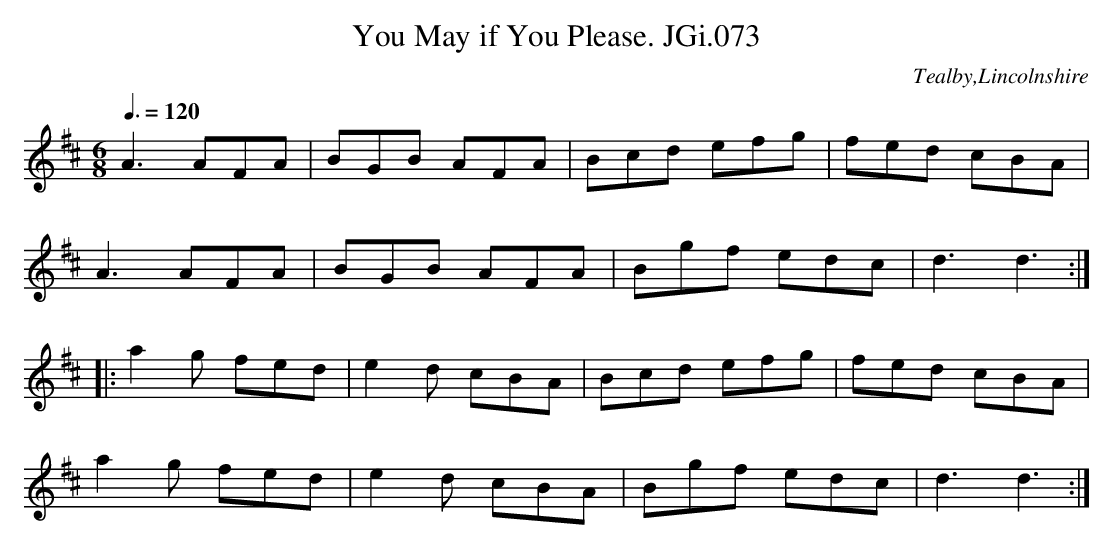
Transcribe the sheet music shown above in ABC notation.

X:1
T:You May if You Please. JGi.073
L:1/8
M:6/8
O:Tealby,Lincolnshire
Q:3/8=120
K:D
A3 AFA|BGB AFA|Bcd efg|fed cBA|
A3AFA|BGB AFA|Bgf edc|d3d3:|
|:a2g fed|e2d cBA|Bcd efg|fed cBA|
a2g fed|e2d cBA|Bgf edc|d3d3:|
